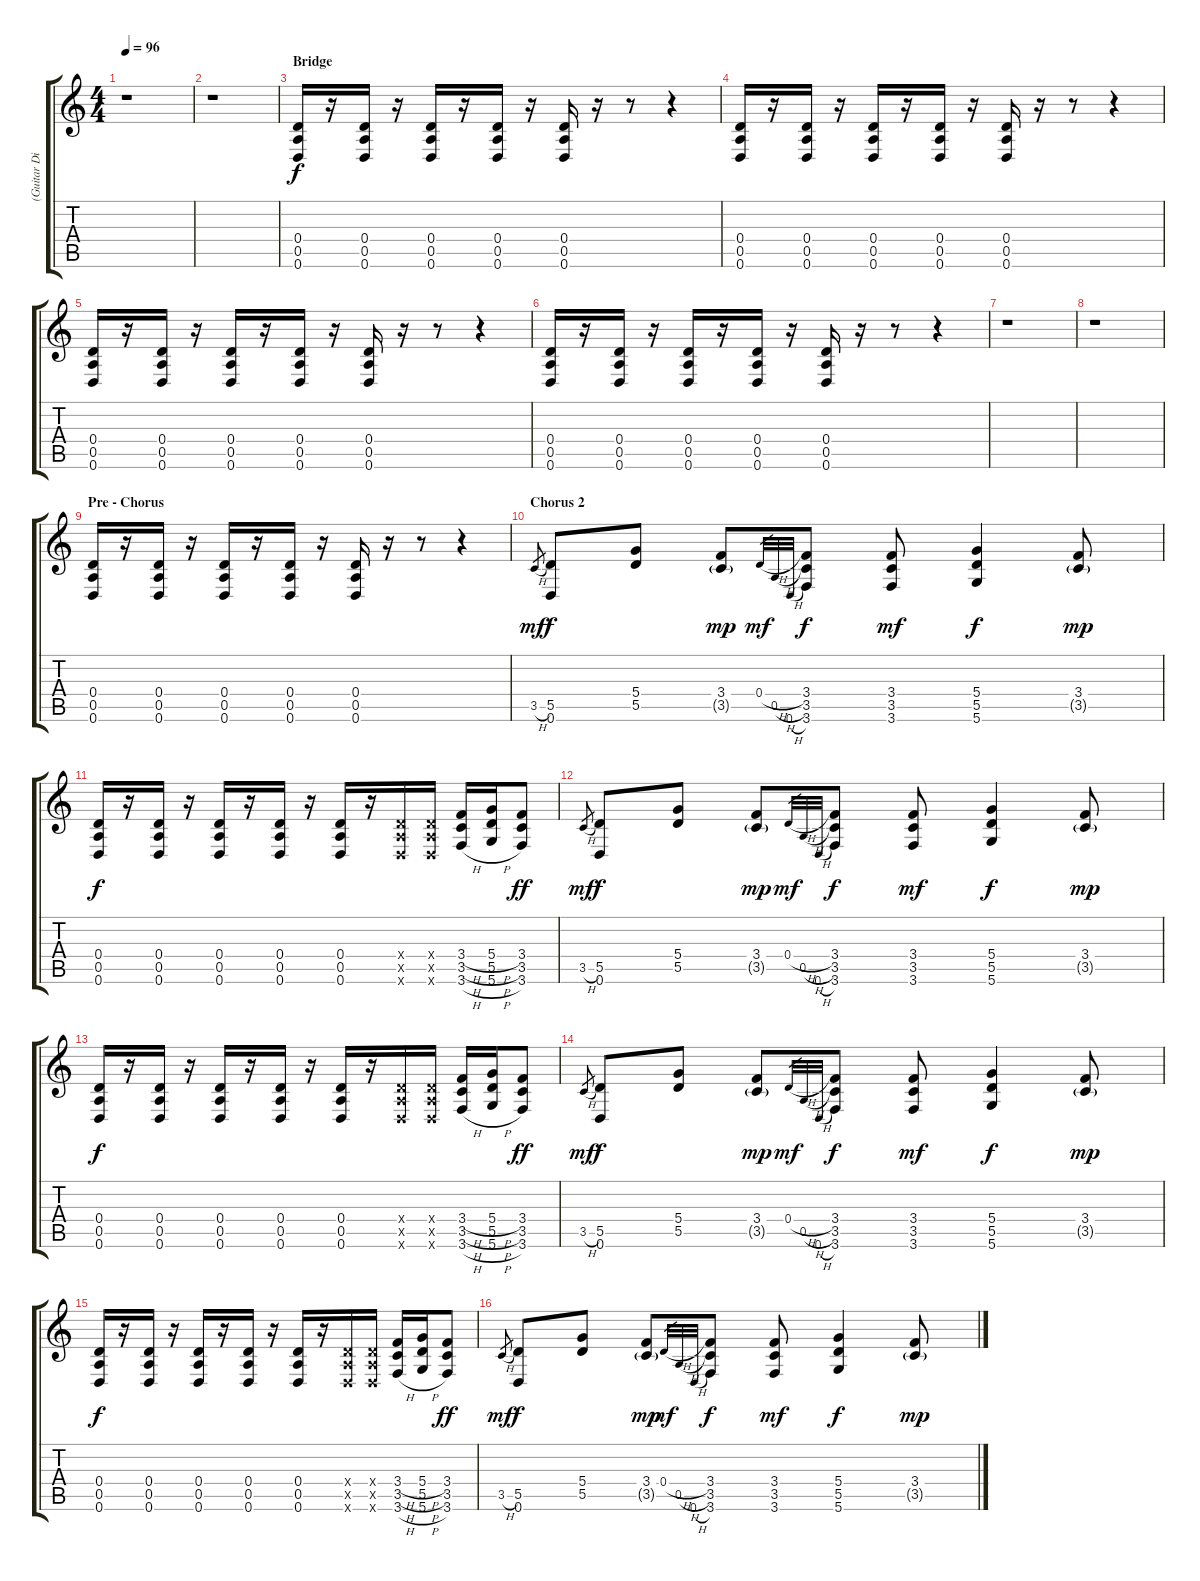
\track ("(Guitar Distorsion)" "(Guitar Di") {instrument distortionguitar}
\staff {score tabs}
\tuning (E4 B3 G3 D3 A2 D2) {hide}
\ts (4 4)
\tempo 96
\clef g2
\ks c
r.1{dy f} |
r.1 |
\section ("" "Bridge")
(0.4 0.5 0.6).16 r.16 (0.4 0.5 0.6).16 r.16 (0.4 0.5 0.6).16 r.16 (0.4 0.5 0.6).16 r.16 (0.4 0.5 0.6).16 r.16 r.8 r.4 |
(0.4 0.5 0.6).16 r.16 (0.4 0.5 0.6).16 r.16 (0.4 0.5 0.6).16 r.16 (0.4 0.5 0.6).16 r.16 (0.4 0.5 0.6).16 r.16 r.8 r.4 |
(0.4 0.5 0.6).16 r.16 (0.4 0.5 0.6).16 r.16 (0.4 0.5 0.6).16 r.16 (0.4 0.5 0.6).16 r.16 (0.4 0.5 0.6).16 r.16 r.8 r.4 |
(0.4 0.5 0.6).16 r.16 (0.4 0.5 0.6).16 r.16 (0.4 0.5 0.6).16 r.16 (0.4 0.5 0.6).16 r.16 (0.4 0.5 0.6).16 r.16 r.8 r.4 |
r.1 |
r.1 |
\section ("" "Pre - Chorus")
(0.4 0.5 0.6).16 r.16 (0.4 0.5 0.6).16 r.16 (0.4 0.5 0.6).16 r.16 (0.4 0.5 0.6).16 r.16 (0.4 0.5 0.6).16 r.16 r.8 r.4 |
\section ("" "Chorus 2")
3.5{h}.8{gr dy mf} (5.5 0.6).8{dy f} (5.4 5.5).8 (3.4 3.5{g}).8{dy mp} 0.4{h}.32{gr dy mf} 0.5{h}.32{gr} 0.6{h}.32{gr} (3.4 3.5 3.6).8{dy f} (3.4 3.5 3.6).8{dy mf} (5.4 5.5 5.6).4{dy f} (3.4 3.5{g}).8{dy mp} |
(0.4 0.5 0.6).16{dy f} r.16 (0.4 0.5 0.6).16 r.16 (0.4 0.5 0.6).16 r.16 (0.4 0.5 0.6).16 r.16 (0.4 0.5 0.6).16 r.16 (0.4{x} 0.5{x} 0.6{x}).16 (0.4{x} 0.5{x} 0.6{x}).16 (3.4{h} 3.5{h} 3.6{h}).16 (5.4{h} 5.5{h} 5.6{h}).16 (3.4 3.5 3.6).8{dy ff} |
3.5{h}.8{gr dy mf} (5.5 0.6).8{dy f} (5.4 5.5).8 (3.4 3.5{g}).8{dy mp} 0.4{h}.32{gr dy mf} 0.5{h}.32{gr} 0.6{h}.32{gr} (3.4 3.5 3.6).8{dy f} (3.4 3.5 3.6).8{dy mf} (5.4 5.5 5.6).4{dy f} (3.4 3.5{g}).8{dy mp} |
(0.4 0.5 0.6).16{dy f} r.16 (0.4 0.5 0.6).16 r.16 (0.4 0.5 0.6).16 r.16 (0.4 0.5 0.6).16 r.16 (0.4 0.5 0.6).16 r.16 (0.4{x} 0.5{x} 0.6{x}).16 (0.4{x} 0.5{x} 0.6{x}).16 (3.4{h} 3.5{h} 3.6{h}).16 (5.4{h} 5.5{h} 5.6{h}).16 (3.4 3.5 3.6).8{dy ff} |
3.5{h}.8{gr dy mf} (5.5 0.6).8{dy f} (5.4 5.5).8 (3.4 3.5{g}).8{dy mp} 0.4{h}.32{gr dy mf} 0.5{h}.32{gr} 0.6{h}.32{gr} (3.4 3.5 3.6).8{dy f} (3.4 3.5 3.6).8{dy mf} (5.4 5.5 5.6).4{dy f} (3.4 3.5{g}).8{dy mp} |
(0.4 0.5 0.6).16{dy f} r.16 (0.4 0.5 0.6).16 r.16 (0.4 0.5 0.6).16 r.16 (0.4 0.5 0.6).16 r.16 (0.4 0.5 0.6).16 r.16 (0.4{x} 0.5{x} 0.6{x}).16 (0.4{x} 0.5{x} 0.6{x}).16 (3.4{h} 3.5{h} 3.6{h}).16 (5.4{h} 5.5{h} 5.6{h}).16 (3.4 3.5 3.6).8{dy ff} |
3.5{h}.8{gr dy mf} (5.5 0.6).8{dy f} (5.4 5.5).8 (3.4 3.5{g}).8{dy mp} 0.4{h}.32{gr dy mf} 0.5{h}.32{gr} 0.6{h}.32{gr} (3.4 3.5 3.6).8{dy f} (3.4 3.5 3.6).8{dy mf} (5.4 5.5 5.6).4{dy f} (3.4 3.5{g}).8{dy mp}
